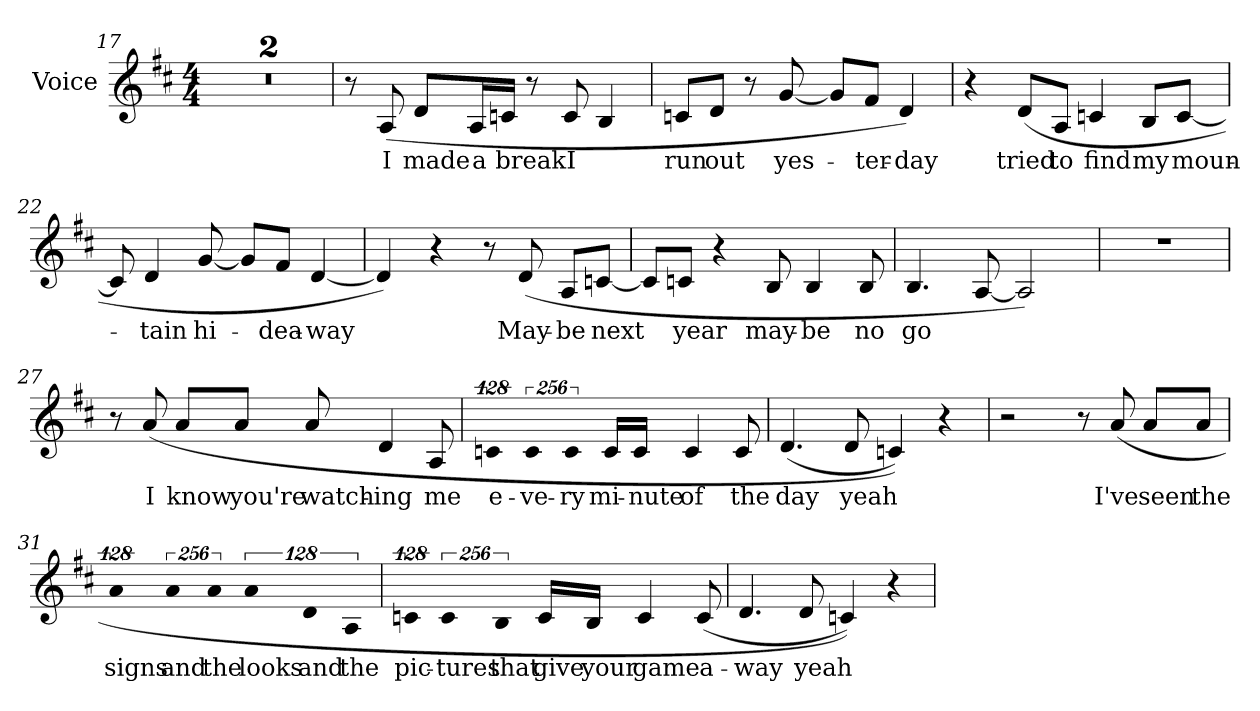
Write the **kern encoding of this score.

**kern	**text
*part1	*part1
*staff1	*staff1
*I"Voice	*
*I'Voice	*
*clefG2	*
*k[f#c#]	*
*D:	*
*M4/4	*
=17	=17
1r	.
=18	=18
1r	.
!!LO:LB:g=z
=19	=19
8r	.
!	!LO:LY:b:color=#000000
(8Ai/	I
!	!LO:LY:b:color=#000000
8di/L	made
!	!LO:LY:b:color=#000000
16Ai/L	a
!	!LO:LY:b:color=#000000
16cni/JJ	break
8r	.
!	!LO:LY:b:color=#000000
8ci/	I
4Bi/	.
=20	=20
!	!LO:LY:b:color=#000000
8cni/L	run
!	!LO:LY:b:color=#000000
8di/J	out
8r	.
!	!LO:LY:b:color=#000000
[8gi/	yes-
8gi/L]	.
!	!LO:LY:b:color=#000000
8f#i/J	-ter-
!	!LO:LY:b:color=#000000
4di/)	-day
=21	=21
4r	.
!	!LO:LY:b:color=#000000
(8di/L	tried
!	!LO:LY:b:color=#000000
8Ai/J	to
!	!LO:LY:b:color=#000000
4cni/	find
!	!LO:LY:b:color=#000000
8Bi/L	my
!	!LO:LY:b:color=#000000
[8ci/J	moun-
!!LO:LB:g=z
=22	=22
8ci/]	.
!	!LO:LY:b:color=#000000
4di/	-tain
!	!LO:LY:b:color=#000000
[8gi/	hi-
8gi/L]	.
!	!LO:LY:b:color=#000000
8f#i/J	-dea-
!	!LO:LY:b:color=#000000
[4di/	-way
=23	=23
4di/])	.
4r	.
8r	.
!	!LO:LY:b:color=#000000
(8di/	May-
!	!LO:LY:b:color=#000000
8Ai/L	-be
!	!LO:LY:b:color=#000000
[8cni/J	next
=24	=24
8ci/L]	.
!	!LO:LY:b:color=#000000
8cni/J	year
4r	.
!	!LO:LY:b:color=#000000
8Bi/	may-
!	!LO:LY:b:color=#000000
4Bi/	-be
!	!LO:LY:b:color=#000000
8Bi/	no
=25	=25
!	!LO:LY:b:color=#000000
4.Bi/	go
[8Ai/	.
2Ai/])	.
=26	=26
1r	.
!!LO:LB:g=z
=27	=27
8r	.
!	!LO:LY:b:color=#000000
(8ai/	I
!	!LO:LY:b:color=#000000
8ai/L	know
!	!LO:LY:b:color=#000000
8ai/J	you're
!	!LO:LY:b:color=#000000
8ai/	watch-
!	!LO:LY:b:color=#000000
4di/	-ing
!	!LO:LY:b:color=#000000
8Ai/	me
=28	=28
!LO:N:vis=4	!
!	!LO:LY:b:color=#000000
512%85cni/	e-
!LO:N:vis=4	!
!	!LO:LY:b:color=#000000
1024%171ci/	-ve-
!LO:N:vis=4	!
!	!LO:LY:b:color=#000000
1024%171ci/	-ry
!	!LO:LY:b:color=#000000
16ci/LL	mi-
!	!LO:LY:b:color=#000000
16ci/JJ	-nute
!	!LO:LY:b:color=#000000
4ci/	of
!	!LO:LY:b:color=#000000
8ci/	the
=29	=29
!	!LO:LY:b:color=#000000
(4.di/	day
!	!LO:LY:b:color=#000000
8di/	yeah
4cni/))	.
4r	.
!!LO:LB:g=z
=30	=30
2r	.
8r	.
!	!LO:LY:b:color=#000000
(8ai/	I've
!	!LO:LY:b:color=#000000
8ai/L	seen
!	!LO:LY:b:color=#000000
8ai/J	the
=31	=31
!LO:N:vis=4	!
!	!LO:LY:b:color=#000000
512%85ai/	signs
!LO:N:vis=4	!
!	!LO:LY:b:color=#000000
1024%171ai/	and
!LO:N:vis=4	!
!	!LO:LY:b:color=#000000
1024%171ai/	the
!LO:N:vis=4	!
!	!LO:LY:b:color=#000000
512%85ai/	looks
!LO:N:vis=4	!
!	!LO:LY:b:color=#000000
1024%171di/	and
!LO:N:vis=4	!
!	!LO:LY:b:color=#000000
1024%171Ai/	the
=32	=32
!LO:N:vis=4	!
!	!LO:LY:b:color=#000000
512%85cni/	pic-
!LO:N:vis=4	!
!	!LO:LY:b:color=#000000
1024%171ci/	-tures
!LO:N:vis=4	!
!	!LO:LY:b:color=#000000
1024%171Bi/	that
!	!LO:LY:b:color=#000000
16ci/LL	give
!	!LO:LY:b:color=#000000
16Bi/JJ	your
!	!LO:LY:b:color=#000000
4ci/	game
!	!LO:LY:b:color=#000000
(8ci/	a-
!!LO:LB:g=z
=33	=33
!	!LO:LY:b:color=#000000
4.di/	-way
!	!LO:LY:b:color=#000000
8di/	yeah
4cni/))	.
4r	.
=	=
*-	*-
